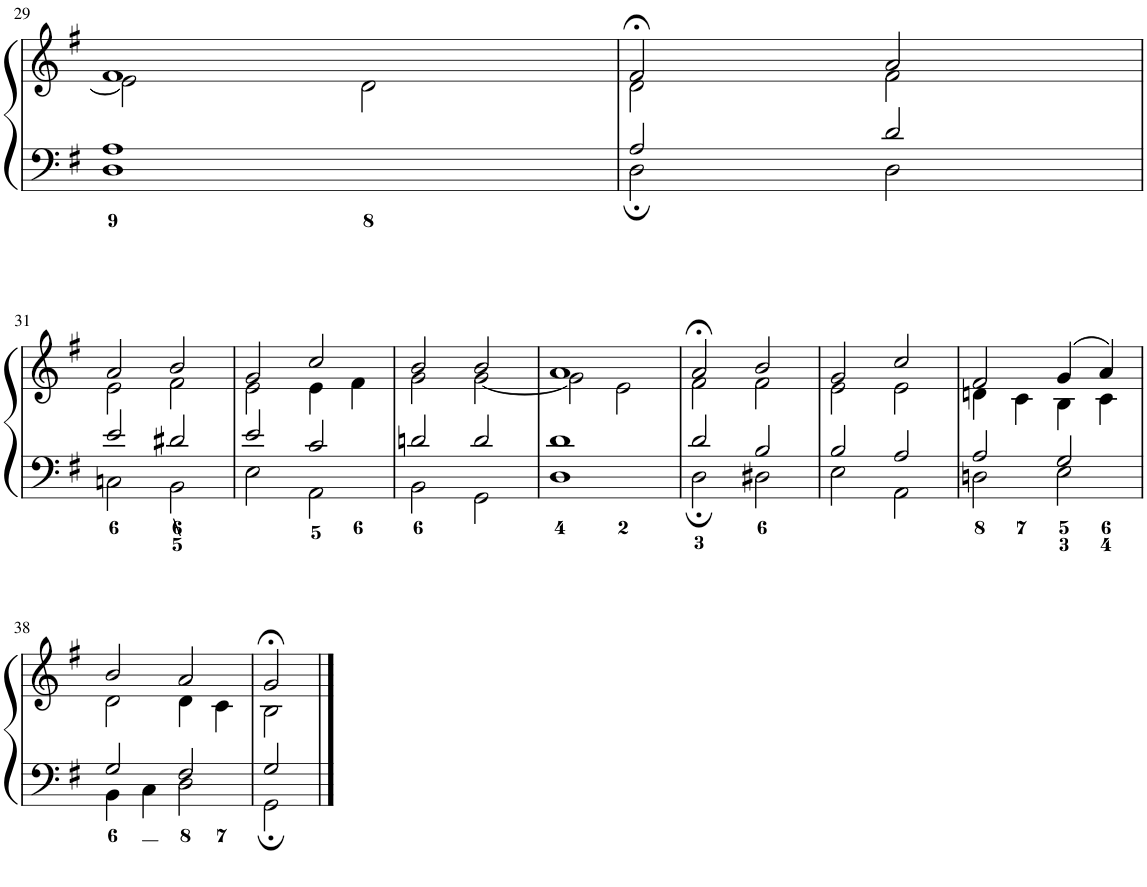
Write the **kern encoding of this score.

**kern	**kern
*part1	*part1
*staff2	*staff1
*I"Piano	*
*I'Pno.	*
!!LO:PB:g=z
*clefF4	*clefG2
*k[f#]	*k[f#]
*M4/4	*M4/4
*met(c)	*met(c)
=29	=29
*^	*^
1A	1D	1f#	2e\]
.	.	.	2d\
=30	=30	=30	=30
2A/	2D;\	2f#;</	2d\
2d/	2D\	2a/	2f#\
!!LO:LB:g=z	!!
=31	=31	=31	=31
2e/	2Cn\	2a/	2e\
2d#X/	2BB\	2b/	2f#\
=32	=32	=32	=32
2e/	2E\	2g/	2e\
2c/	2AA\	2cc/	4e\
.	.	.	4f#\
=33	=33	=33	=33
2dn/	2BB\	2b/	2g\
2d/	2GG\	2b/	[2g\
=34	=34	=34	=34
1d	1D	1a	2g\]
.	.	.	2e\
=35	=35	=35	=35
2d/	2D;\	2a;</	2f#\
2B/	2D#X\	2b/	2f#\
=36	=36	=36	=36
2B/	2E\	2g/	2e\
2A/	2AA\	2cc/	2e\
=37	=37	=37	=37
2A/	2Dn\	2f#/	4dn\
.	.	.	4c\
2G/	2E\	(4g/	4B\
.	.	4a/)	4c\
!!LO:LB:g=z	!!
=38	=38	=38	=38
2G/	4BB\	2b/	2d\
.	4C\	.	.
2F#/	2D\	2a/	4d\
.	.	.	4c\
=39	=39	=39	=39
2G/	2GG;\	2g;</	2B\
*v	*v	*	*
*	*v	*v
==	==
*-	*-
